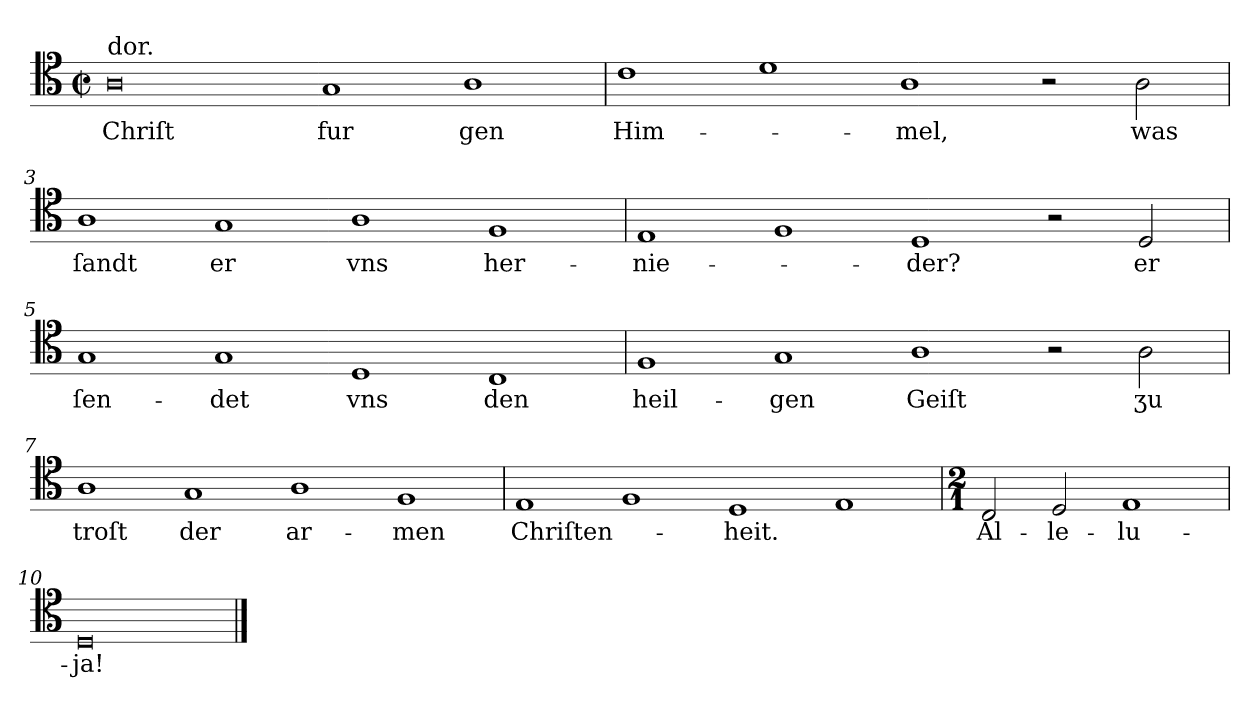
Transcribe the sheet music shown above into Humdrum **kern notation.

**kern	**text
*part1	*part1
*staff1	*staff1
*clefC4	*
*k[]	*
*D:dor	*
*M4/1	*
*met(c|)	*
=1	=1
!LO:TX:a:t=dor.	!
0A	Chriſt
1G	fur
1A	gen
=2	=2
1c	Him-
1d	.
1A	-mel,
2r	.
2A	was
=3	=3
1A	ſandt
1G	er
1A	vns
1F	her-
=4	=4
1E	-nie-
1F	.
1D	-der?
2r	.
2D	er
=5	=5
1G	ſen-
1G	-det
1D	vns
1C	den
=6	=6
1F	heil-
1G	-gen
1A	Geiſt
2r	.
2A	ʒu
=7	=7
1A	troſt
1G	der
1A	ar-
1F	-men
=8	=8
1E	Chriſten-
1F	.
1D	-heit.
1E	.
=9	=9
*M2/1	*
2C	Al-
2D	-le-
1E	-lu-
=10	=10
0D/	-ja!
==	==
*-	*-
